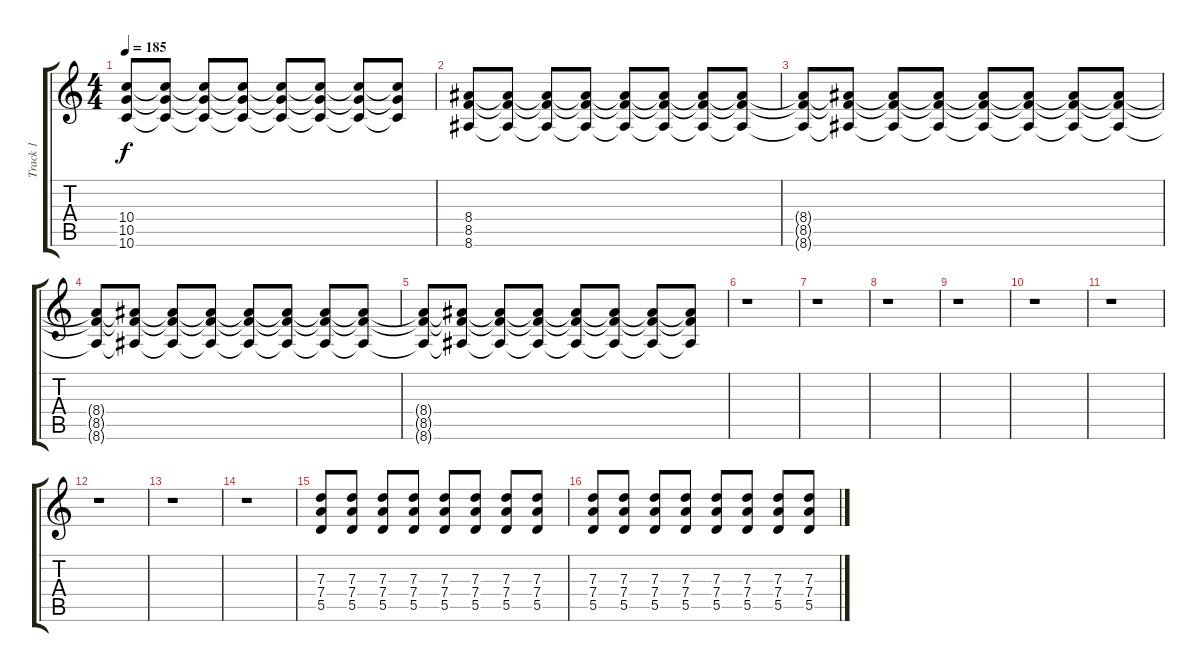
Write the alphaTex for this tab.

\track ("Track 1" "Track 1") {instrument distortionguitar}
\staff {score tabs}
\tuning (E4 B3 G3 D3 A2 D2) {hide}
\ts (4 4)
\tempo 185
\clef g2
\ks c
(10.4 10.5 10.6).8{dy f} (10.4{t} 10.5{t} 10.6{t}).8 (10.4{t} 10.5{t} 10.6{t}).8 (10.4{t} 10.5{t} 10.6{t}).8 (10.4{t} 10.5{t} 10.6{t}).8 (10.4{t} 10.5{t} 10.6{t}).8 (10.4{t} 10.5{t} 10.6{t}).8 (10.4{t} 10.5{t} 10.6{t}).8 |
(8.4 8.5 8.6).8 (8.4{t} 8.5{t} 8.6{t}).8 (8.4{t} 8.5{t} 8.6{t}).8 (8.4{t} 8.5{t} 8.6{t}).8 (8.4{t} 8.5{t} 8.6{t}).8 (8.4{t} 8.5{t} 8.6{t}).8 (8.4{t} 8.5{t} 8.6{t}).8 (8.4{t} 8.5{t} 8.6{t}).8 |
(8.4{t} 8.5{t} 8.6{t}).8 (8.4{t} 8.5{t} 8.6{t}).8 (8.4{t} 8.5{t} 8.6{t}).8 (8.4{t} 8.5{t} 8.6{t}).8 (8.4{t} 8.5{t} 8.6{t}).8 (8.4{t} 8.5{t} 8.6{t}).8 (8.4{t} 8.5{t} 8.6{t}).8 (8.4{t} 8.5{t} 8.6{t}).8 |
(8.4{t} 8.5{t} 8.6{t}).8 (8.4{t} 8.5{t} 8.6{t}).8 (8.4{t} 8.5{t} 8.6{t}).8 (8.4{t} 8.5{t} 8.6{t}).8 (8.4{t} 8.5{t} 8.6{t}).8 (8.4{t} 8.5{t} 8.6{t}).8 (8.4{t} 8.5{t} 8.6{t}).8 (8.4{t} 8.5{t} 8.6{t}).8 |
(8.4{t} 8.5{t} 8.6{t}).8 (8.4{t} 8.5{t} 8.6{t}).8 (8.4{t} 8.5{t} 8.6{t}).8 (8.4{t} 8.5{t} 8.6{t}).8 (8.4{t} 8.5{t} 8.6{t}).8 (8.4{t} 8.5{t} 8.6{t}).8 (8.4{t} 8.5{t} 8.6{t}).8 (8.4{t} 8.5{t} 8.6{t}).8 |
r.1 |
r.1 |
r.1 |
r.1 |
r.1 |
r.1 |
r.1 |
r.1 |
r.1 |
(7.3 7.4 5.5).8 (7.3 7.4 5.5).8 (7.3 7.4 5.5).8 (7.3 7.4 5.5).8 (7.3 7.4 5.5).8 (7.3 7.4 5.5).8 (7.3 7.4 5.5).8 (7.3 7.4 5.5).8 |
(7.3 7.4 5.5).8 (7.3 7.4 5.5).8 (7.3 7.4 5.5).8 (7.3 7.4 5.5).8 (7.3 7.4 5.5).8 (7.3 7.4 5.5).8 (7.3 7.4 5.5).8 (7.3 7.4 5.5).8
